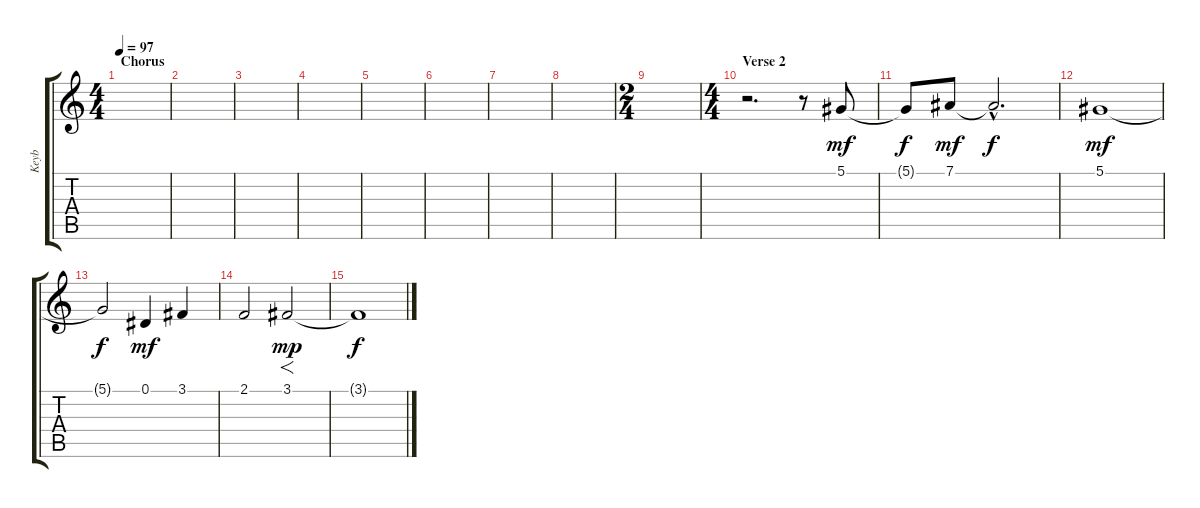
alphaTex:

\track ("Keyb" "Keyb") {instrument synthstrings1}
\staff {score tabs}
\tuning (Eb4 Bb3 Gb3 Db3 Ab2 Eb2) {hide}
\ts (4 4)
\section ("" "Chorus")
\tempo 97
\clef g2
\ks c
|
|
|
|
|
|
|
|
\ts (2 4)
|
\ts (4 4)
\section ("" "Verse 2")
r.2{d} r.8 5.1.8{dy mf} |
5.1{t}.8{dy f} 7.1.8{dy mf} 7.1{hac t}.2{d dy f} |
5.1.1{dy mf} |
5.1{t}.2{dy f} 0.1.4{dy mf} 3.1.4 |
2.1.2 3.1.2{f dy mp} |
3.1{t}.1{dy f}
